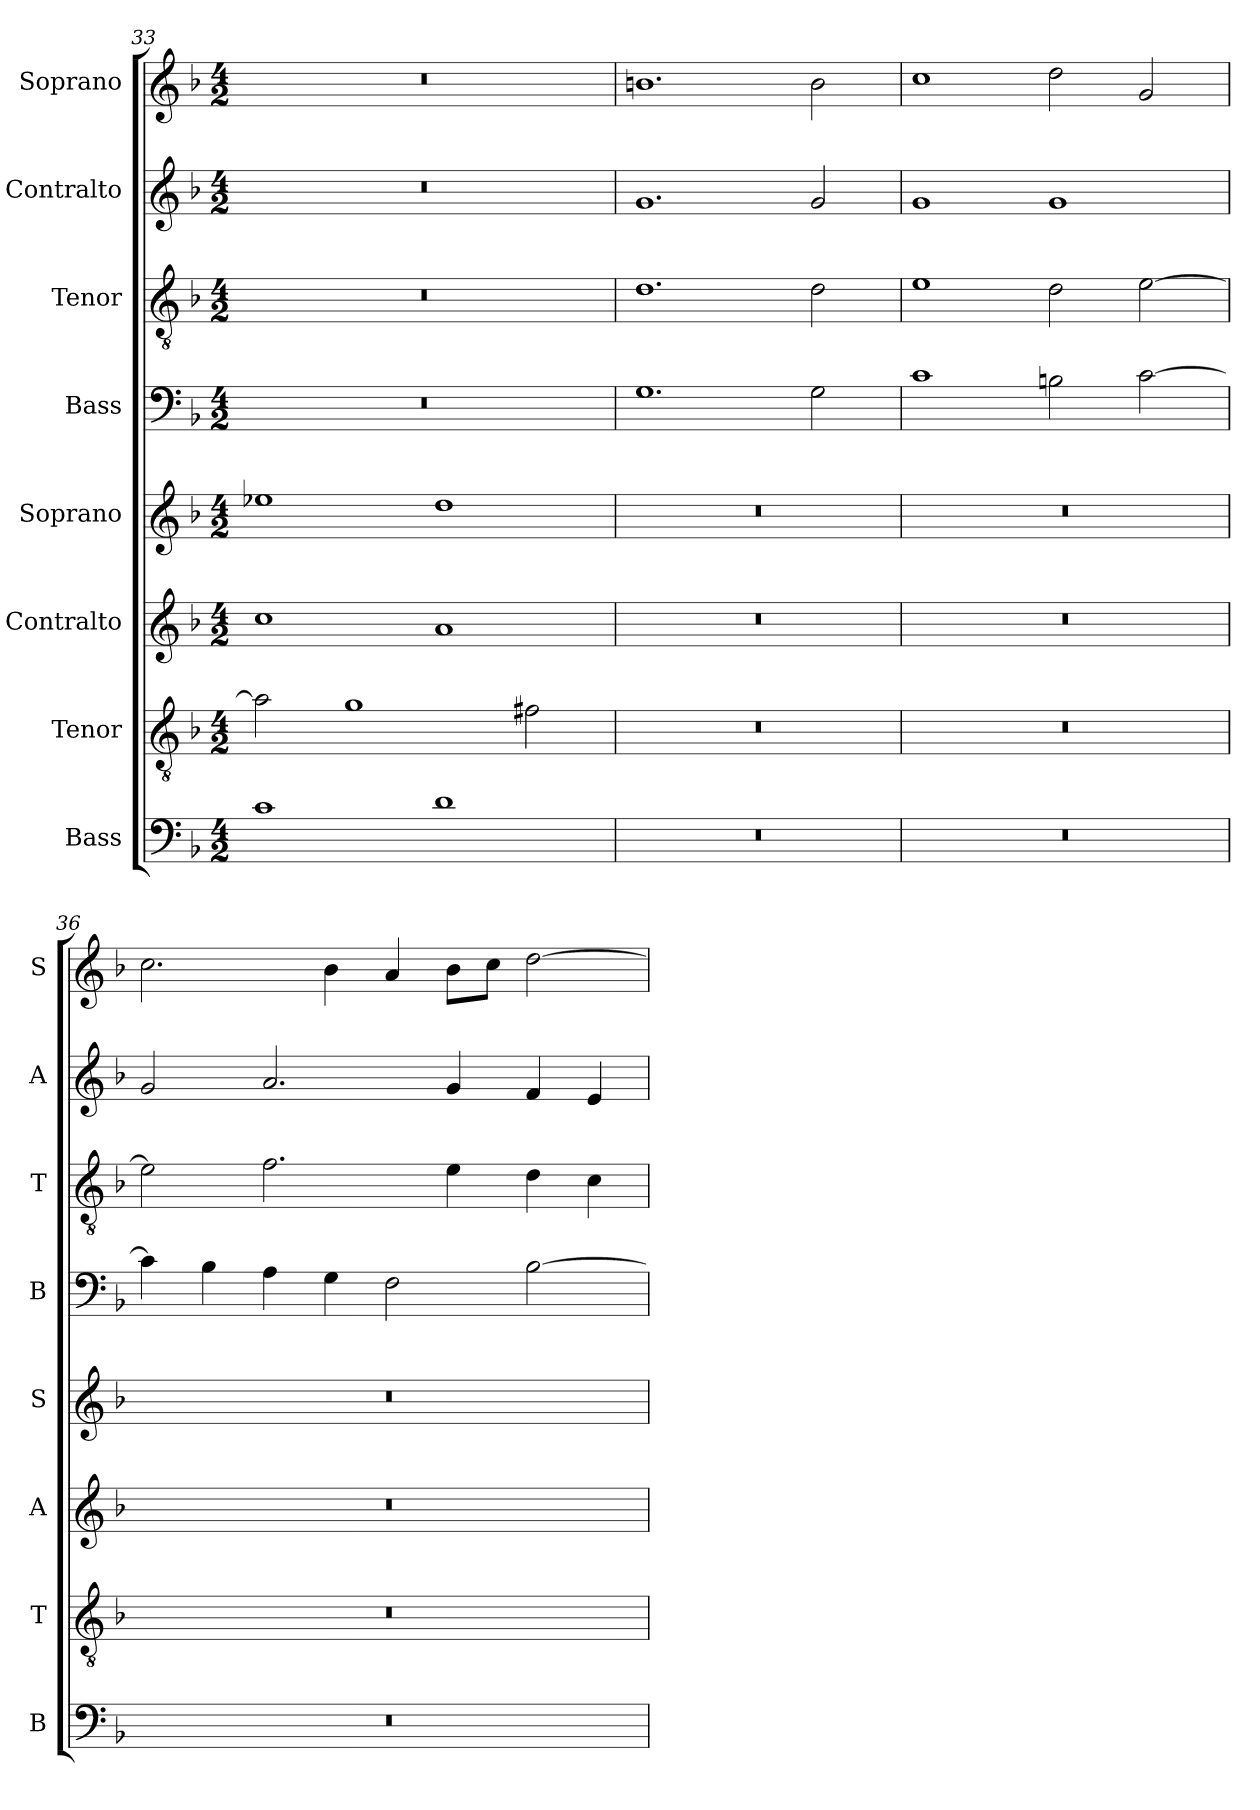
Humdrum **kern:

**kern	**kern	**kern	**kern	**kern	**kern	**kern	**kern
*part8	*part7	*part6	*part5	*part4	*part3	*part2	*part1
*staff8	*staff7	*staff6	*staff5	*staff4	*staff3	*staff2	*staff1
*I"Bass	*I"Tenor	*I"Contralto	*I"Soprano	*I"Bass	*I"Tenor	*I"Contralto	*I"Soprano
*I'B	*I'T	*I'A	*I'S	*I'B	*I'T	*I'A	*I'S
*clefF4	*clefGv2	*clefG2	*clefG2	*clefF4	*clefGv2	*clefG2	*clefG2
*k[b-]	*k[b-]	*k[b-]	*k[b-]	*k[b-]	*k[b-]	*k[b-]	*k[b-]
*G:dor	*G:dor	*G:dor	*G:dor	*G:dor	*G:dor	*G:dor	*G:dor
*M4/2	*M4/2	*M4/2	*M4/2	*M4/2	*M4/2	*M4/2	*M4/2
=33	=33	=33	=33	=33	=33	=33	=33
1c	2a]	1cc	1ee-X	0r	0r	0r	0r
.	1g	.	.	.	.	.	.
1d	.	1a	1dd	.	.	.	.
.	2f#X	.	.	.	.	.	.
=34	=34	=34	=34	=34	=34	=34	=34
0r	0r	0r	0r	1.G	1.d	1.g	1.bn
.	.	.	.	2G	2d	2g	2b
=35	=35	=35	=35	=35	=35	=35	=35
0r	0r	0r	0r	1c	1e	1g	1cc
.	.	.	.	2Bn	2d	1g	2dd
.	.	.	.	[2c	[2e	.	2g
=36	=36	=36	=36	=36	=36	=36	=36
0r	0r	0r	0r	4c]	2e]	2g	2.cc
.	.	.	.	4B-	.	.	.
.	.	.	.	4A	2.f	2.a	.
.	.	.	.	4G	.	.	4b-
.	.	.	.	2F	.	.	4a
.	.	.	.	.	4e	4g	8b-\L
.	.	.	.	.	.	.	8cc\J
.	.	.	.	[2B-	4d	4f	[2dd
.	.	.	.	.	4c	4e	.
=	=	=	=	=	=	=	=
*-	*-	*-	*-	*-	*-	*-	*-
